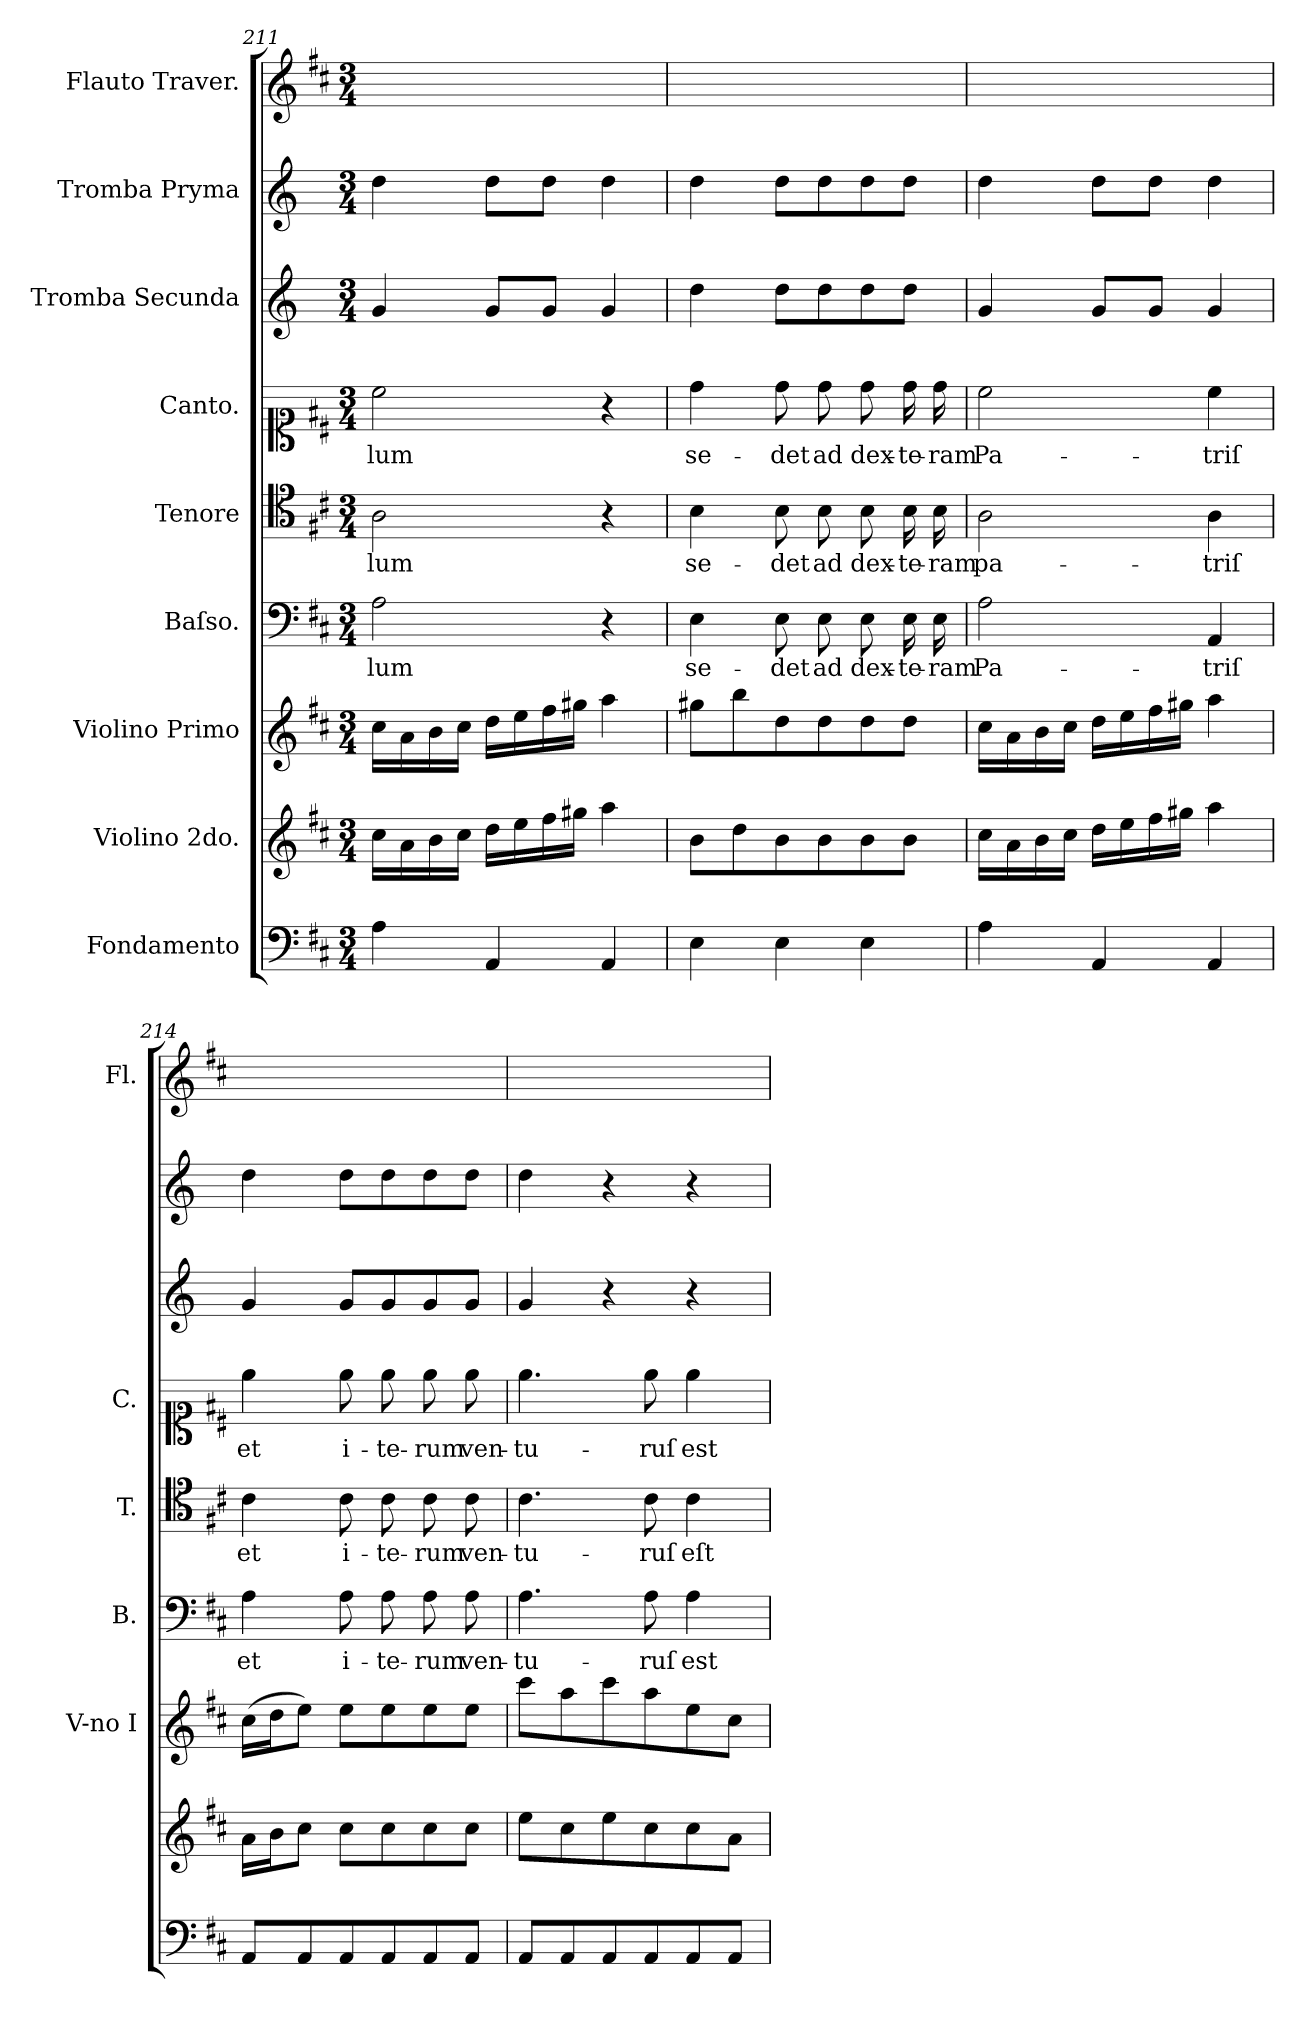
**kern	**kern	**kern	**kern	**text	**kern	**text	**kern	**text	**kern	**kern	**kern
*part9	*part8	*part7	*part6	*part6	*part5	*part5	*part4	*part4	*part3	*part2	*part1
*staff9	*staff8	*staff7	*staff6	*staff6	*staff5	*staff5	*staff4	*staff4	*staff3	*staff2	*staff1
*I"Fondamento	*I"Violino 2do.	*I"Violino Primo	*I"Baſso.	*	*I"Tenore	*	*I"Canto.	*	*I"Tromba Secunda	*I"Tromba Pryma	*I"Flauto Traver.
*	*	*I'V-no I	*I'B.	*	*I'T.	*	*I'C.	*	*	*	*I'Fl.
*clefF4	*clefG2	*clefG2	*clefF4	*	*clefC4	*	*clefC1	*	*clefG2	*clefG2	*clefG2
*	*	*	*	*	*	*	*	*	*ITrd-1c-2	*ITrd-1c-2	*
*k[f#c#]	*k[f#c#]	*k[f#c#]	*k[f#c#]	*	*k[f#c#]	*	*k[f#c#]	*	*k[f#c#]	*k[f#c#]	*k[f#c#]
*M3/4	*M3/4	*M3/4	*M3/4	*	*M3/4	*	*M3/4	*	*M3/4	*M3/4	*M3/4
=211	=211	=211	=211	=211	=211	=211	=211	=211	=211	=211	=211
4A\	16cc#\LL	16cc#\LL	2A\	-lum	2A\	-lum	2cc#\	-lum	4a/	4ee\	2.ryy
.	16a\	16a\	.	.	.	.	.	.	.	.	.
.	16b\	16b\	.	.	.	.	.	.	.	.	.
.	16cc#\JJ	16cc#\JJ	.	.	.	.	.	.	.	.	.
4AA/	16dd\LL	16dd\LL	.	.	.	.	.	.	8a/L	8ee\L	.
.	16ee\	16ee\	.	.	.	.	.	.	.	.	.
.	16ff#\	16ff#\	.	.	.	.	.	.	8a/J	8ee\J	.
.	16gg#X\JJ	16gg#X\JJ	.	.	.	.	.	.	.	.	.
4AA/	4aa\	4aa\	4r	.	4r	.	4r	.	4a/	4ee\	.
=212	=212	=212	=212	=212	=212	=212	=212	=212	=212	=212	=212
4E\	8b\L	8gg#X\L	4E\	se-	4B\	se-	4dd\	se-	4ee\	4ee\	2.ryy
.	8dd\	8bb\	.	.	.	.	.	.	.	.	.
4E\	8b\	8dd\	8E\	-det	8B\	-det	8dd\	-det	8ee\L	8ee\L	.
.	8b\	8dd\	8E\	ad	8B\	ad	8dd\	ad	8ee\	8ee\	.
4E\	8b\	8dd\	8E\	dex-	8B\	dex-	8dd\	dex-	8ee\	8ee\	.
.	8b\J	8dd\J	16E\	-te-	16B\	-te-	16dd\	-te-	8ee\J	8ee\J	.
.	.	.	16E\	-ram	16B\	-ram	16dd\	-ram	.	.	.
=213	=213	=213	=213	=213	=213	=213	=213	=213	=213	=213	=213
4A\	16cc#\LL	16cc#\LL	2A\	Pa-	2A\	pa-	2cc#\	Pa-	4a/	4ee\	2.ryy
.	16a\	16a\	.	.	.	.	.	.	.	.	.
.	16b\	16b\	.	.	.	.	.	.	.	.	.
.	16cc#\JJ	16cc#\JJ	.	.	.	.	.	.	.	.	.
4AA/	16dd\LL	16dd\LL	.	.	.	.	.	.	8a/L	8ee\L	.
.	16ee\	16ee\	.	.	.	.	.	.	.	.	.
.	16ff#\	16ff#\	.	.	.	.	.	.	8a/J	8ee\J	.
.	16gg#X\JJ	16gg#X\JJ	.	.	.	.	.	.	.	.	.
4AA/	4aa\	4aa\	4AA/	-triſ	4A\	-triſ	4cc#\	-triſ	4a/	4ee\	.
=214	=214	=214	=214	=214	=214	=214	=214	=214	=214	=214	=214
8AA/L	16a\LL	(>16cc#\LL	4A\	et	4c#\	et	4ee\	et	4a/	4ee\	2.ryy
.	16b\J	16dd\J	.	.	.	.	.	.	.	.	.
8AA/	8cc#\J	8ee\J)	.	.	.	.	.	.	.	.	.
8AA/	8cc#\L	8ee\L	8A\	i-	8c#\	i-	8ee\	i-	8a/L	8ee\L	.
8AA/	8cc#\	8ee\	8A\	-te-	8c#\	-te-	8ee\	-te-	8a/	8ee\	.
8AA/	8cc#\	8ee\	8A\	-rum	8c#\	-rum	8ee\	-rum	8a/	8ee\	.
8AA/J	8cc#\J	8ee\J	8A\	ven-	8c#\	ven-	8ee\	ven-	8a/J	8ee\J	.
=215	=215	=215	=215	=215	=215	=215	=215	=215	=215	=215	=215
8AA/L	8ee\L	8ccc#\L	4.A\	-tu-	4.c#\	-tu-	4.ee\	-tu-	4a/	4ee\	2.ryy
8AA/	8cc#\	8aa\	.	.	.	.	.	.	.	.	.
8AA/	8ee\	8ccc#\	.	.	.	.	.	.	4r	4r	.
8AA/	8cc#\	8aa\	8A\	-ruſ	8c#\	-ruſ	8ee\	-ruſ	.	.	.
8AA/	8cc#\	8ee\	4A\	est	4c#\	eſt	4ee\	est	4r	4r	.
8AA/J	8a\J	8cc#\J	.	.	.	.	.	.	.	.	.
=	=	=	=	=	=	=	=	=	=	=	=
*-	*-	*-	*-	*-	*-	*-	*-	*-	*-	*-	*-
